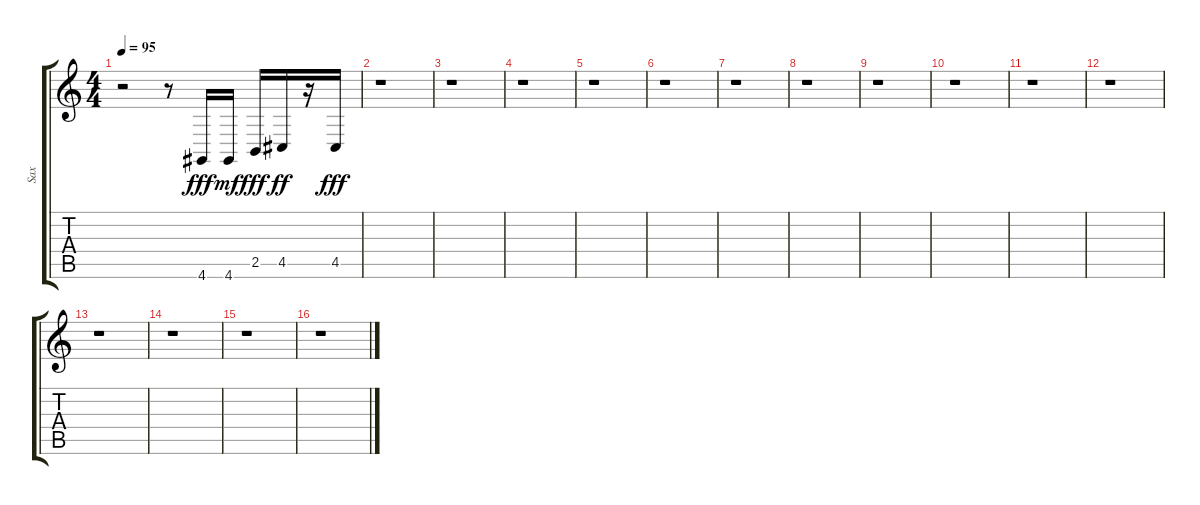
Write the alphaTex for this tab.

\track ("Sax" "Sax") {instrument baritonesax}
\staff {score tabs}
\tuning (E4 B3 G3 D3 A2 E2) {hide}
\ts (4 4)
\tempo 95
\clef g2
\ks c
r.2{dy fff} r.8 4.6.16 4.6.16{dy mf} 2.5.16{dy fff} 4.5.16{dy ff} r.16 4.5.16{dy fff} |
r.1 |
r.1 |
r.1 |
r.1 |
r.1 |
r.1 |
r.1 |
r.1 |
r.1 |
r.1 |
r.1 |
r.1 |
r.1 |
r.1 |
r.1
